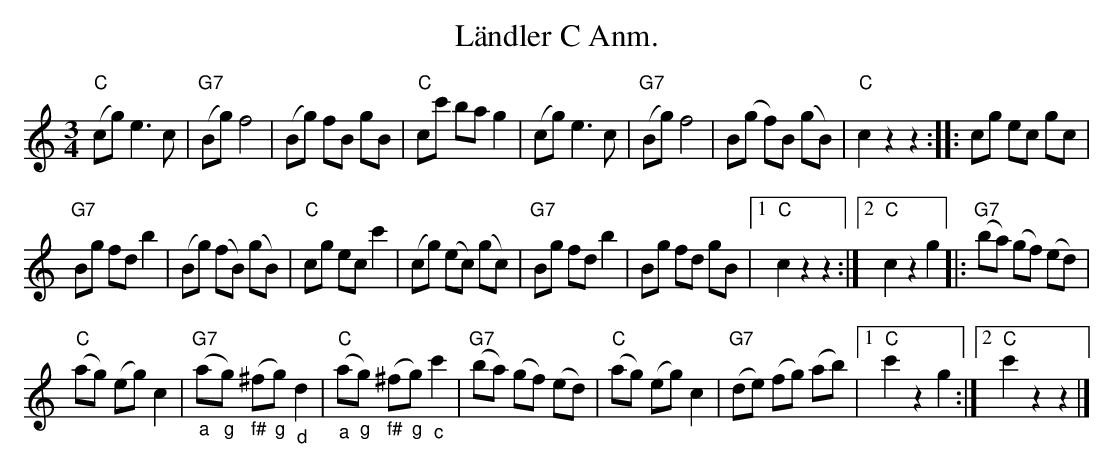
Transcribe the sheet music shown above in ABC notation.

X:1
T: Ländler C Anm.
M:3/4
L:1/8
K:C
("C"cg) e3c | ("G7"Bg) f4 | (Bg) fB gB | "C"cc' ba g2 | \
   (cg) e3c | ("G7"Bg) f4 | B(g f)B (gB) | "C"c2z2z2 :: cg ec gc |
"G7"Bg fd b2 | (Bg) (fB) (gB) | "C"cg ec c'2 | \
(cg) (ec) (gc) | "G7"Bg fd b2 | Bg fd gB |1 "C"c2z2z2 :|2 "C"c2z2g2 |: \
("G7"ba) (gf) (ed) |
("C"ag) (eg) c2 | ("G7""_a"a"_g"g) ("_f#"^f"_g"g) "_d"d2 | ("C""_a"a"_g"g) ("_f#"^f"_g"g) "_c"c'2 | \
("G7"ba) (gf) (ed) | ("C"ag) (eg) c2 | ("G7"de) (fg) (ab) |1 "C"c'2z2g2 :|2 "C"c'2 z2z2 |]
